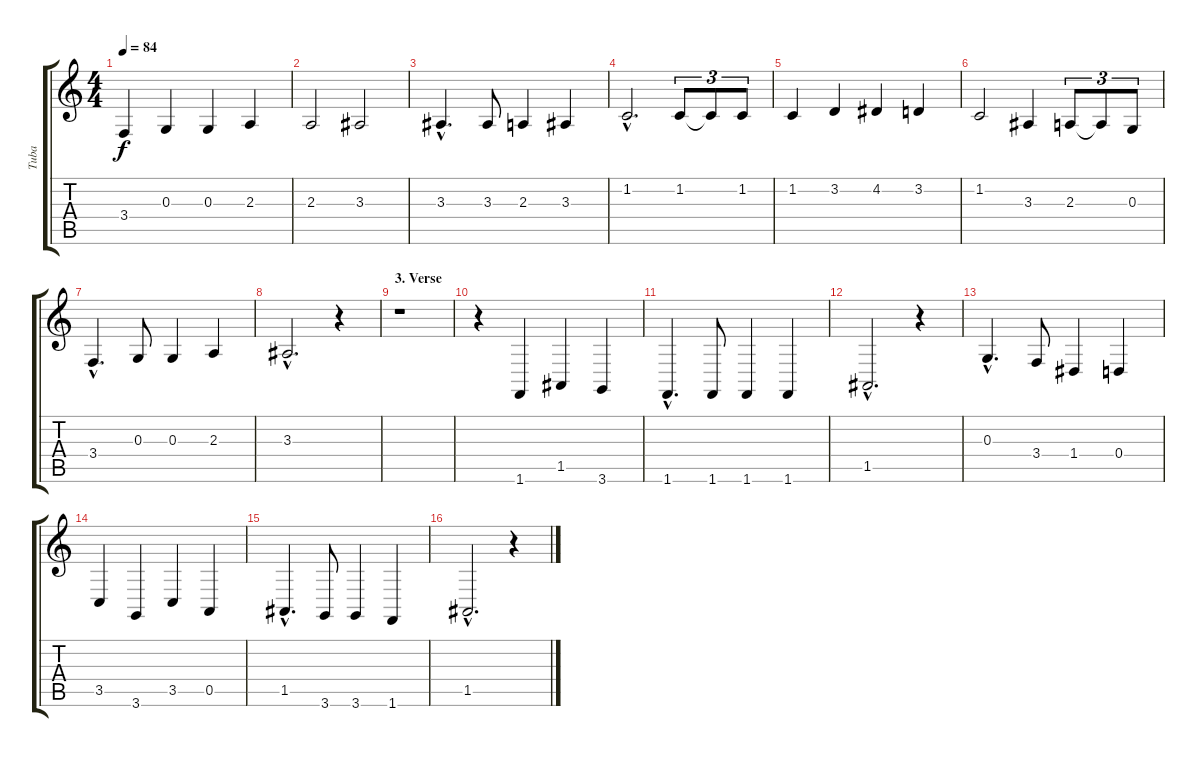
\track ("Tuba" "Tuba") {instrument tuba}
\staff {score tabs}
\tuning (E4 B3 G3 D3 A2 E2) {hide}
\ts (4 4)
\tempo 84
\clef g2
\ks c
3.4.4{dy f} 0.3.4 0.3.4 2.3.4 |
2.3.2 3.3.2 |
3.3{hac}.4{d} 3.3.8 2.3.4 3.3.4 |
1.2{hac}.2{d} 1.2.8{tu (3 2)} 1.2{t}.8{tu (3 2)} 1.2.8{tu (3 2)} |
1.2.4 3.2.4 4.2.4 3.2.4 |
1.2.2 3.3.4 2.3.8{tu (3 2)} 2.3{t}.8{tu (3 2)} 0.3.8{tu (3 2)} |
3.4{hac}.4{d} 0.3.8 0.3.4 2.3.4 |
3.3{hac}.2{d} r.4 |
\section ("" "3. Verse")
r.1 |
r.4 1.6.4 1.5.4 3.6.4 |
1.6{hac}.4{d} 1.6.8 1.6.4 1.6.4 |
1.5{hac}.2{d} r.4 |
0.3{hac}.4{d} 3.4.8 1.4.4 0.4.4 |
3.5.4 3.6.4 3.5.4 0.5.4 |
1.5{hac}.4{d} 3.6.8 3.6.4 1.6.4 |
1.5{hac}.2{d} r.4
